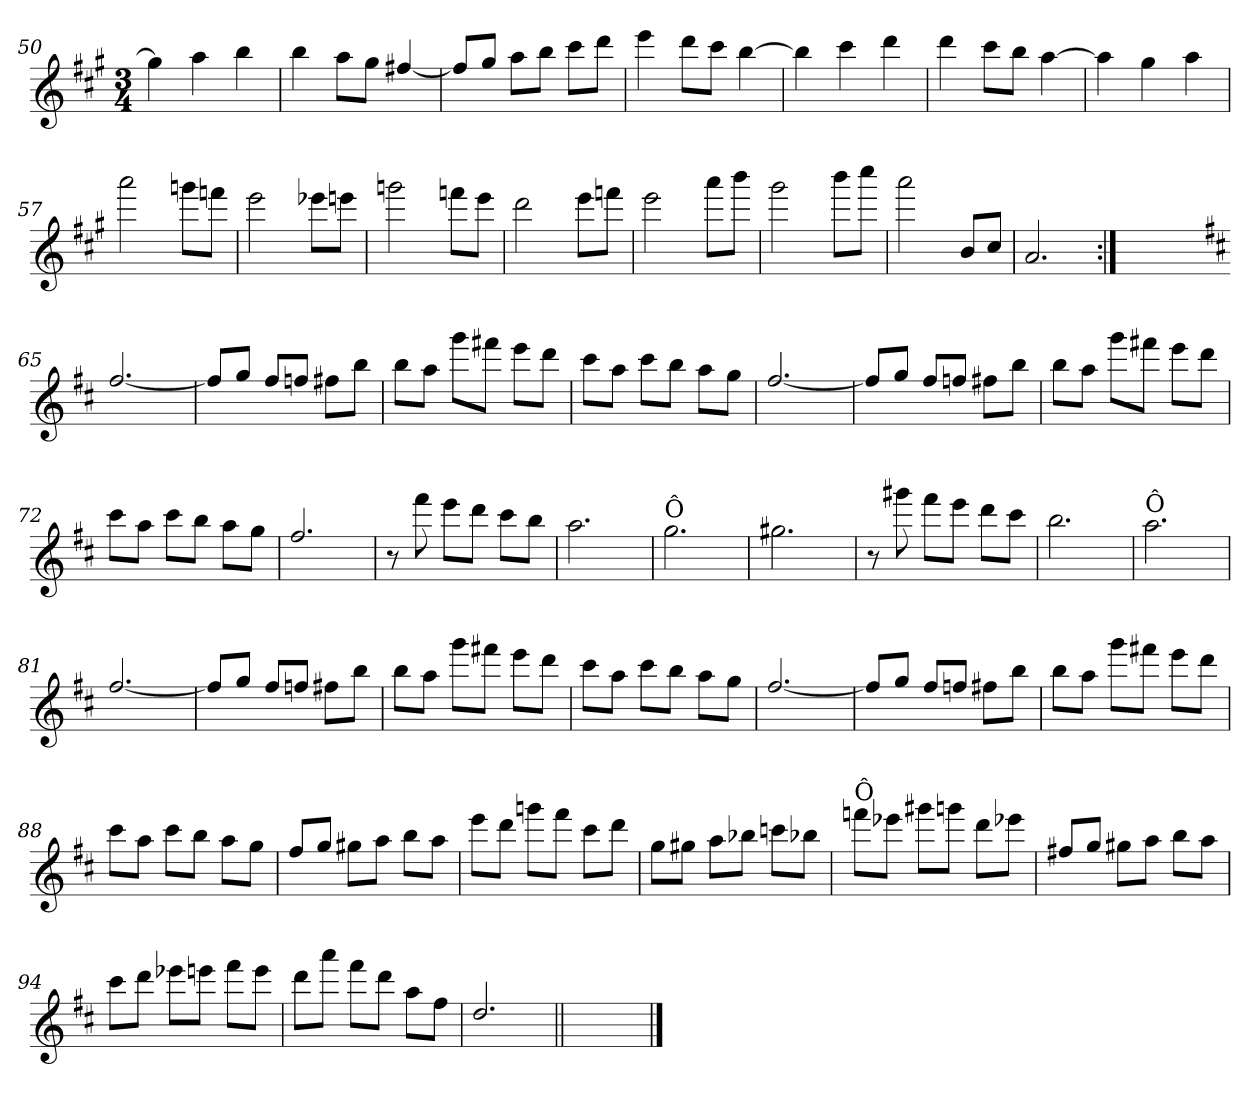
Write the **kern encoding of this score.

**kern
*part1
*staff1
!!LO:PB:g=z
*clefG2
*k[f#c#g#]
*A:
*M3/4
=50
4gg#\]
4aa\
4bb\
=51
4bb\
8aa\L
8gg#\J
[4ff#X/
=52
8ff#/L]
8gg#/J
8aa\L
8bb\J
8ccc#\L
8ddd\J
=53
4eee\
8ddd\L
8ccc#\J
[4bb\
=54
4bb\]
4ccc#\
4ddd\
!!LO:LB:g=z
=55
4ddd\
8ccc#\L
8bb\J
[4aa\
=56
4aa\]
4gg#\
4aa\
=57
2aaa\
8gggn\L
8fffn\J
=58
2eee\
8eee-X\L
8eeen\J
=59
2gggn\
8fffn\L
8eee\J
=60
2ddd\
8eee\L
8fffn\J
!!LO:LB:g=z
=61
2eee\
8aaa\L
8bbb\J
=62
2ggg#\
8bbb\L
8cccc#\J
=63
2aaa\
8b/L
8cc#/J
=64
2.a/
=64X641:|!
2.ryy
!!LO:LB:g=z
=65-
*k[f#c#]
*D:
[2.ff#/
=66
8ff#/L]
8gg/J
8ff#/L
8ffn/J
8ff#X\L
8bb\J
=67
8bb\L
8aa\J
8ggg\L
8fff#X\J
8eee\L
8ddd\J
=68
8ccc#\L
8aa\J
8ccc#\L
8bb\J
8aa\L
8gg\J
=69
[2.ff#/
!!LO:LB:g=z
=70
8ff#/L]
8gg/J
8ff#/L
8ffn/J
8ff#X\L
8bb\J
=71
8bb\L
8aa\J
8ggg\L
8fff#X\J
8eee\L
8ddd\J
=72
8ccc#\L
8aa\J
8ccc#\L
8bb\J
8aa\L
8gg\J
=73
2.ff#/
=74
8r
8fff#\
8eee\L
8ddd\J
8ccc#\L
8bb\J
!!LO:LB:g=z
=75
2.aa\
=76
!LO:TX:a:t=Ô
2.gg\
=77
2.gg#X\
=78
8r
8ggg#X\
8fff#\L
8eee\J
8ddd\L
8ccc#\J
=79
2.bb\
=80
!LO:TX:a:t=Ô
2.aa\
=81
[2.ff#/
!!LO:LB:g=z
=82
8ff#/L]
8gg/J
8ff#/L
8ffn/J
8ff#X\L
8bb\J
=83
8bb\L
8aa\J
8ggg\L
8fff#X\J
8eee\L
8ddd\J
=84
8ccc#\L
8aa\J
8ccc#\L
8bb\J
8aa\L
8gg\J
=85
[2.ff#/
=86
8ff#/L]
8gg/J
8ff#/L
8ffn/J
8ff#X\L
8bb\J
!!LO:LB:g=z
=87
8bb\L
8aa\J
8ggg\L
8fff#X\J
8eee\L
8ddd\J
=88
8ccc#\L
8aa\J
8ccc#\L
8bb\J
8aa\L
8gg\J
=89
8ff#/L
8gg/J
8gg#X\L
8aa\J
8bb\L
8aa\J
=90
8eee\L
8ddd\J
8gggn\L
8fff#\J
8ccc#\L
8ddd\J
=91
8gg\L
8gg#X\J
8aa\L
8bb-X\J
8cccn\L
8bb-X\J
!!LO:LB:g=z
=92
!LO:TX:a:t=Ô
8fffn\L
8eee-X\J
8ggg#X\L
8gggn\J
8ddd\L
8eee-X\J
=93
8ff#X/L
8gg/J
8gg#X\L
8aa\J
8bb\L
8aa\J
=94
8ccc#\L
8ddd\J
8eee-X\L
8eeen\J
8fff#\L
8eee\J
=95
8ddd\L
8aaa\J
8fff#\L
8ddd\J
8aa\L
8ff#\J
=96
2.dd/
=97||
2.ryy
==
*-
